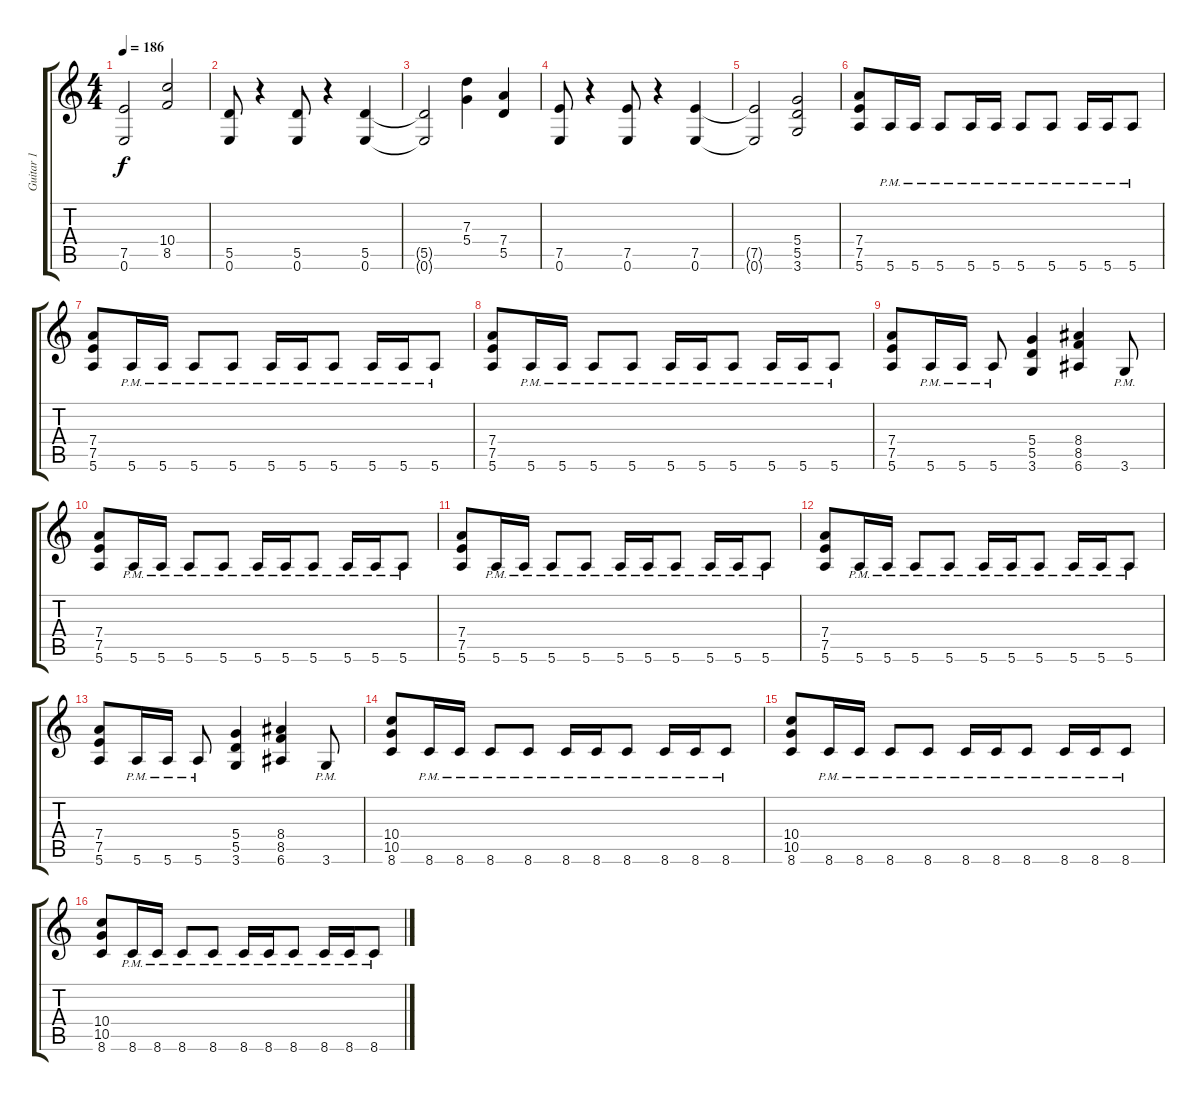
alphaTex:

\track ("Guitar 1" "Guitar 1") {instrument distortionguitar}
\staff {score tabs}
\tuning (E4 B3 G3 D3 A2 E2) {hide}
\ts (4 4)
\tempo 186
\clef g2
\ks c
(7.5{t} 0.6{t}).2{dy f} (10.4 8.5).2 |
(5.5 0.6).8 r.4 (5.5 0.6).8 r.4 (5.5 0.6).4 |
(5.5{t} 0.6{t}).2 (7.3 5.4).4 (7.4 5.5).4 |
(7.5 0.6).8 r.4 (7.5 0.6).8 r.4 (7.5 0.6).4 |
(7.5{t} 0.6{t}).2 (5.4 5.5 3.6).2 |
(7.4 7.5 5.6).8 5.6{pm}.16 5.6{pm}.16 5.6{pm}.8 5.6{pm}.16 5.6{pm}.16 5.6{pm}.8 5.6{pm}.8 5.6{pm}.16 5.6{pm}.16 5.6{pm}.8 |
(7.4 7.5 5.6).8 5.6{pm}.16 5.6{pm}.16 5.6{pm}.8 5.6{pm}.8 5.6{pm}.16 5.6{pm}.16 5.6{pm}.8 5.6{pm}.16 5.6{pm}.16 5.6{pm}.8 |
(7.4 7.5 5.6).8 5.6{pm}.16 5.6{pm}.16 5.6{pm}.8 5.6{pm}.8 5.6{pm}.16 5.6{pm}.16 5.6{pm}.8 5.6{pm}.16 5.6{pm}.16 5.6{pm}.8 |
(7.4 7.5 5.6).8 5.6{pm}.16 5.6{pm}.16 5.6{pm}.8 (5.4 5.5 3.6).4 (8.4 8.5 6.6).4 3.6{pm}.8 |
(7.4 7.5 5.6).8 5.6{pm}.16 5.6{pm}.16 5.6{pm}.8 5.6{pm}.8 5.6{pm}.16 5.6{pm}.16 5.6{pm}.8 5.6{pm}.16 5.6{pm}.16 5.6{pm}.8 |
(7.4 7.5 5.6).8 5.6{pm}.16 5.6{pm}.16 5.6{pm}.8 5.6{pm}.8 5.6{pm}.16 5.6{pm}.16 5.6{pm}.8 5.6{pm}.16 5.6{pm}.16 5.6{pm}.8 |
(7.4 7.5 5.6).8 5.6{pm}.16 5.6{pm}.16 5.6{pm}.8 5.6{pm}.8 5.6{pm}.16 5.6{pm}.16 5.6{pm}.8 5.6{pm}.16 5.6{pm}.16 5.6{pm}.8 |
(7.4 7.5 5.6).8 5.6{pm}.16 5.6{pm}.16 5.6{pm}.8 (5.4 5.5 3.6).4 (8.4 8.5 6.6).4 3.6{pm}.8 |
(10.4 10.5 8.6).8 8.6{pm}.16 8.6{pm}.16 8.6{pm}.8 8.6{pm}.8 8.6{pm}.16 8.6{pm}.16 8.6{pm}.8 8.6{pm}.16 8.6{pm}.16 8.6{pm}.8 |
(10.4 10.5 8.6).8 8.6{pm}.16 8.6{pm}.16 8.6{pm}.8 8.6{pm}.8 8.6{pm}.16 8.6{pm}.16 8.6{pm}.8 8.6{pm}.16 8.6{pm}.16 8.6{pm}.8 |
(10.4 10.5 8.6).8 8.6{pm}.16 8.6{pm}.16 8.6{pm}.8 8.6{pm}.8 8.6{pm}.16 8.6{pm}.16 8.6{pm}.8 8.6{pm}.16 8.6{pm}.16 8.6{pm}.8
